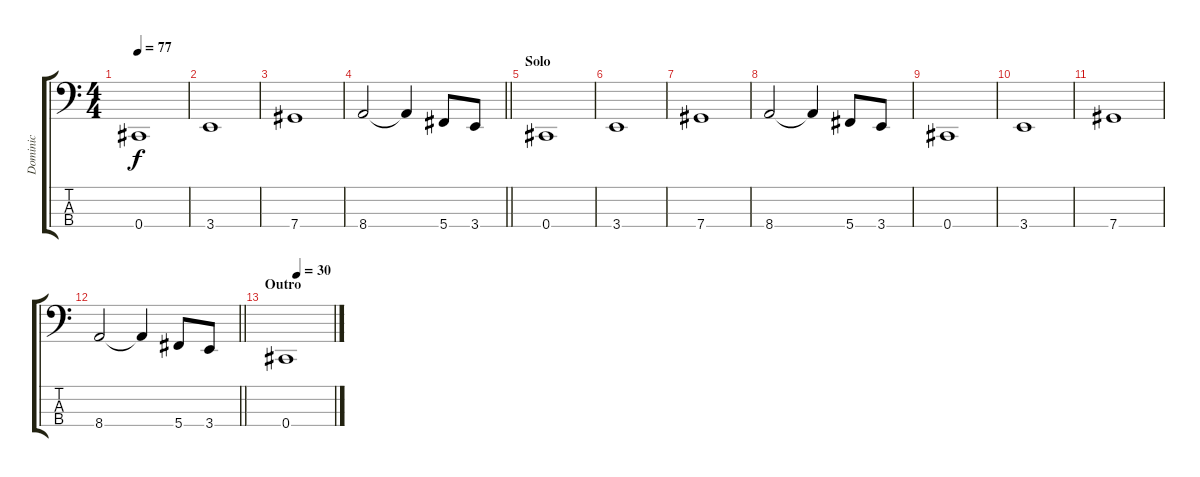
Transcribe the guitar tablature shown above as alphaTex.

\track ("Dominic" "Dominic") {instrument electricbasspick}
\staff {score tabs}
\tuning (Gb2 Db2 Ab1 Db1) {hide}
\ts (4 4)
\tempo 77
\clef f4
\ks c
0.4.1{dy f} |
3.4.1 |
7.4.1 |
\barLineRight lightlight
8.4.2 8.4{t}.4 5.4.8 3.4.8 |
\section ("" "Solo")
0.4.1 |
3.4.1 |
7.4.1 |
8.4.2 8.4{t}.4 5.4.8 3.4.8 |
0.4.1 |
3.4.1 |
7.4.1 |
\barLineRight lightlight
8.4.2 8.4{t}.4 5.4.8 3.4.8 |
\section ("" "Outro ")
\tempo (30 0.25)
0.4.1
